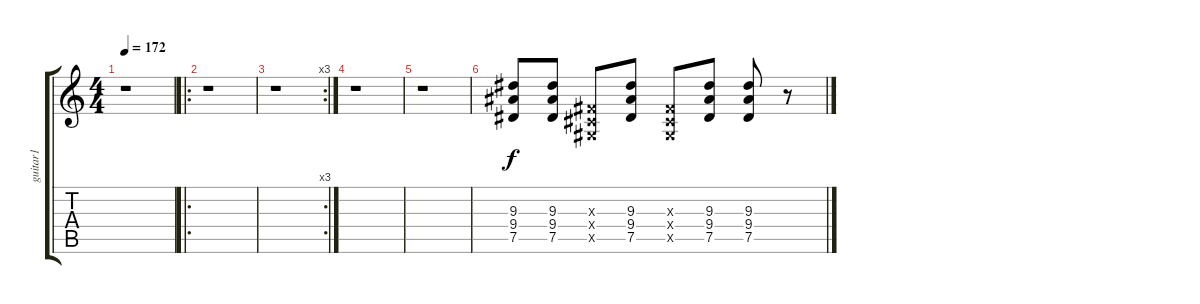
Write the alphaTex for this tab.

\track ("guitar1" "guitar1") {instrument overdrivenguitar}
\staff {score tabs}
\tuning (Eb4 Bb3 Gb3 Db3 Ab2 Eb2) {hide}
\ts (4 4)
\tempo 172
\clef g2
\ks c
r.1{dy f} |
\ro
r.1 |
\rc 3
r.1 |
r.1 |
r.1 |
(9.3 9.4 7.5).8 (9.3 9.4 7.5).8 (0.3{x} 0.4{x} 0.5{x}).8 (9.3 9.4 7.5).8 (0.3{x} 0.4{x} 0.5{x}).8 (9.3 9.4 7.5).8 (9.3 9.4 7.5).8 r.8
